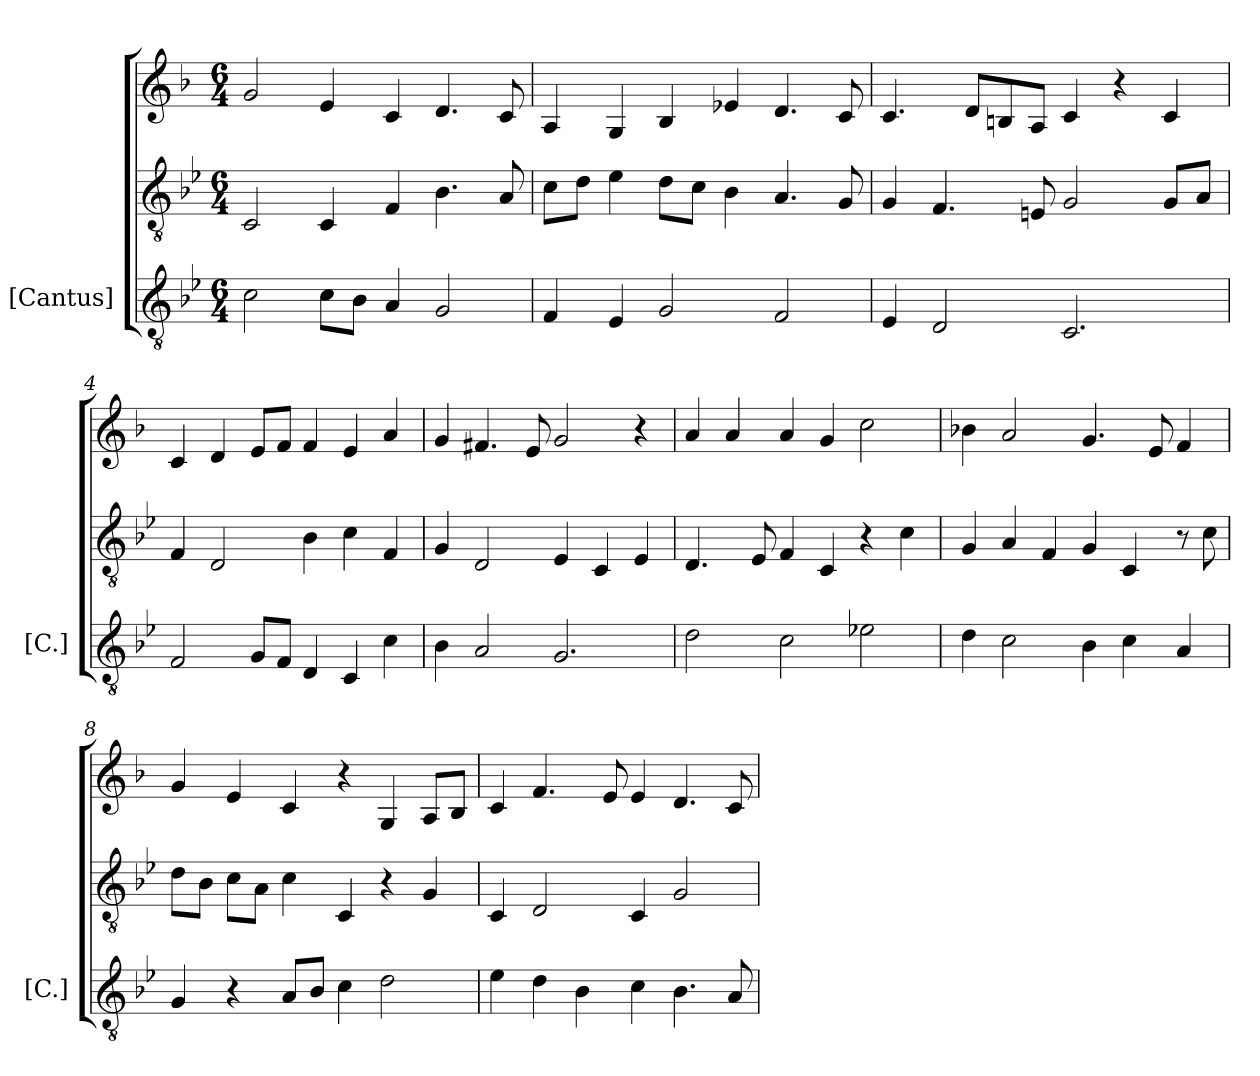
**kern	**kern	**kern
*part1	*part1	*part1
*staff3	*staff2	*staff1
*I"[Cantus]	*	*
*I'[C.]	*	*
*clefGv2	*clefGv2	*clefG2
*k[b-e-]	*k[b-e-]	*k[b-]
*B-:	*B-:	*F:
*M6/4	*M6/4	*M6/4
=1	=1	=1
2c\	2C/	2g/
8c\L	4C/	4e/
8B-\J	.	.
4A/	4F/	4c/
2G/	4.B-\	4.d/
.	8A/	8c/
=2	=2	=2
4F/	8c\L	4A/
.	8d\J	.
4E-/	4e-\	4G/
2G/	8d\L	4B-/
.	8c\J	.
.	4B-\	4e-X/
2F/	4.A/	4.d/
.	8G/	8c/
=3	=3	=3
4E-/	4G/	4.c/
2D/	4.F/	.
.	.	8d/L
.	.	8Bn/
.	8En/	8A/J
2.C/	2G/	4c/
.	.	4r
.	8G/L	4c/
.	8A/J	.
=4	=4	=4
2F/	4F/	4c/
.	2D/	4d/
8G/L	.	8e/L
8F/J	.	8f/J
4D/	4B-\	4f/
4C/	4c\	4e/
4c\	4F/	4a/
=5	=5	=5
4B-\	4G/	4g/
2A/	2D/	4.f#X/
.	.	8e/
2.G/	4E-/	2g/
.	4C/	.
.	4E-/	4r
=6	=6	=6
2d\	4.D/	4a/
.	.	4a/
.	8E-/	.
2c\	4F/	4a/
.	4C/	4g/
2e-X\	4r	2cc\
.	4c\	.
=7	=7	=7
4d\	4G/	4b-X\
2c\	4A/	2a/
.	4F/	.
4B-\	4G/	4.g/
4c\	4C/	.
.	.	8e/
4A/	8r	4f/
.	8c\	.
=8	=8	=8
4G/	8d\L	4g/
.	8B-\J	.
4r	8c\L	4e/
.	8A\J	.
8A/L	4c\	4c/
8B-/J	.	.
4c\	4C/	4r
2d\	4r	4G/
.	4G/	8A/L
.	.	8B-/J
=9	=9	=9
4e-\	4C/	4c/
4d\	2D/	4.f/
4B-\	.	.
.	.	8e/
4c\	4C/	4e/
4.B-\	2G/	4.d/
8A/	.	8c/
=	=	=
*-	*-	*-
